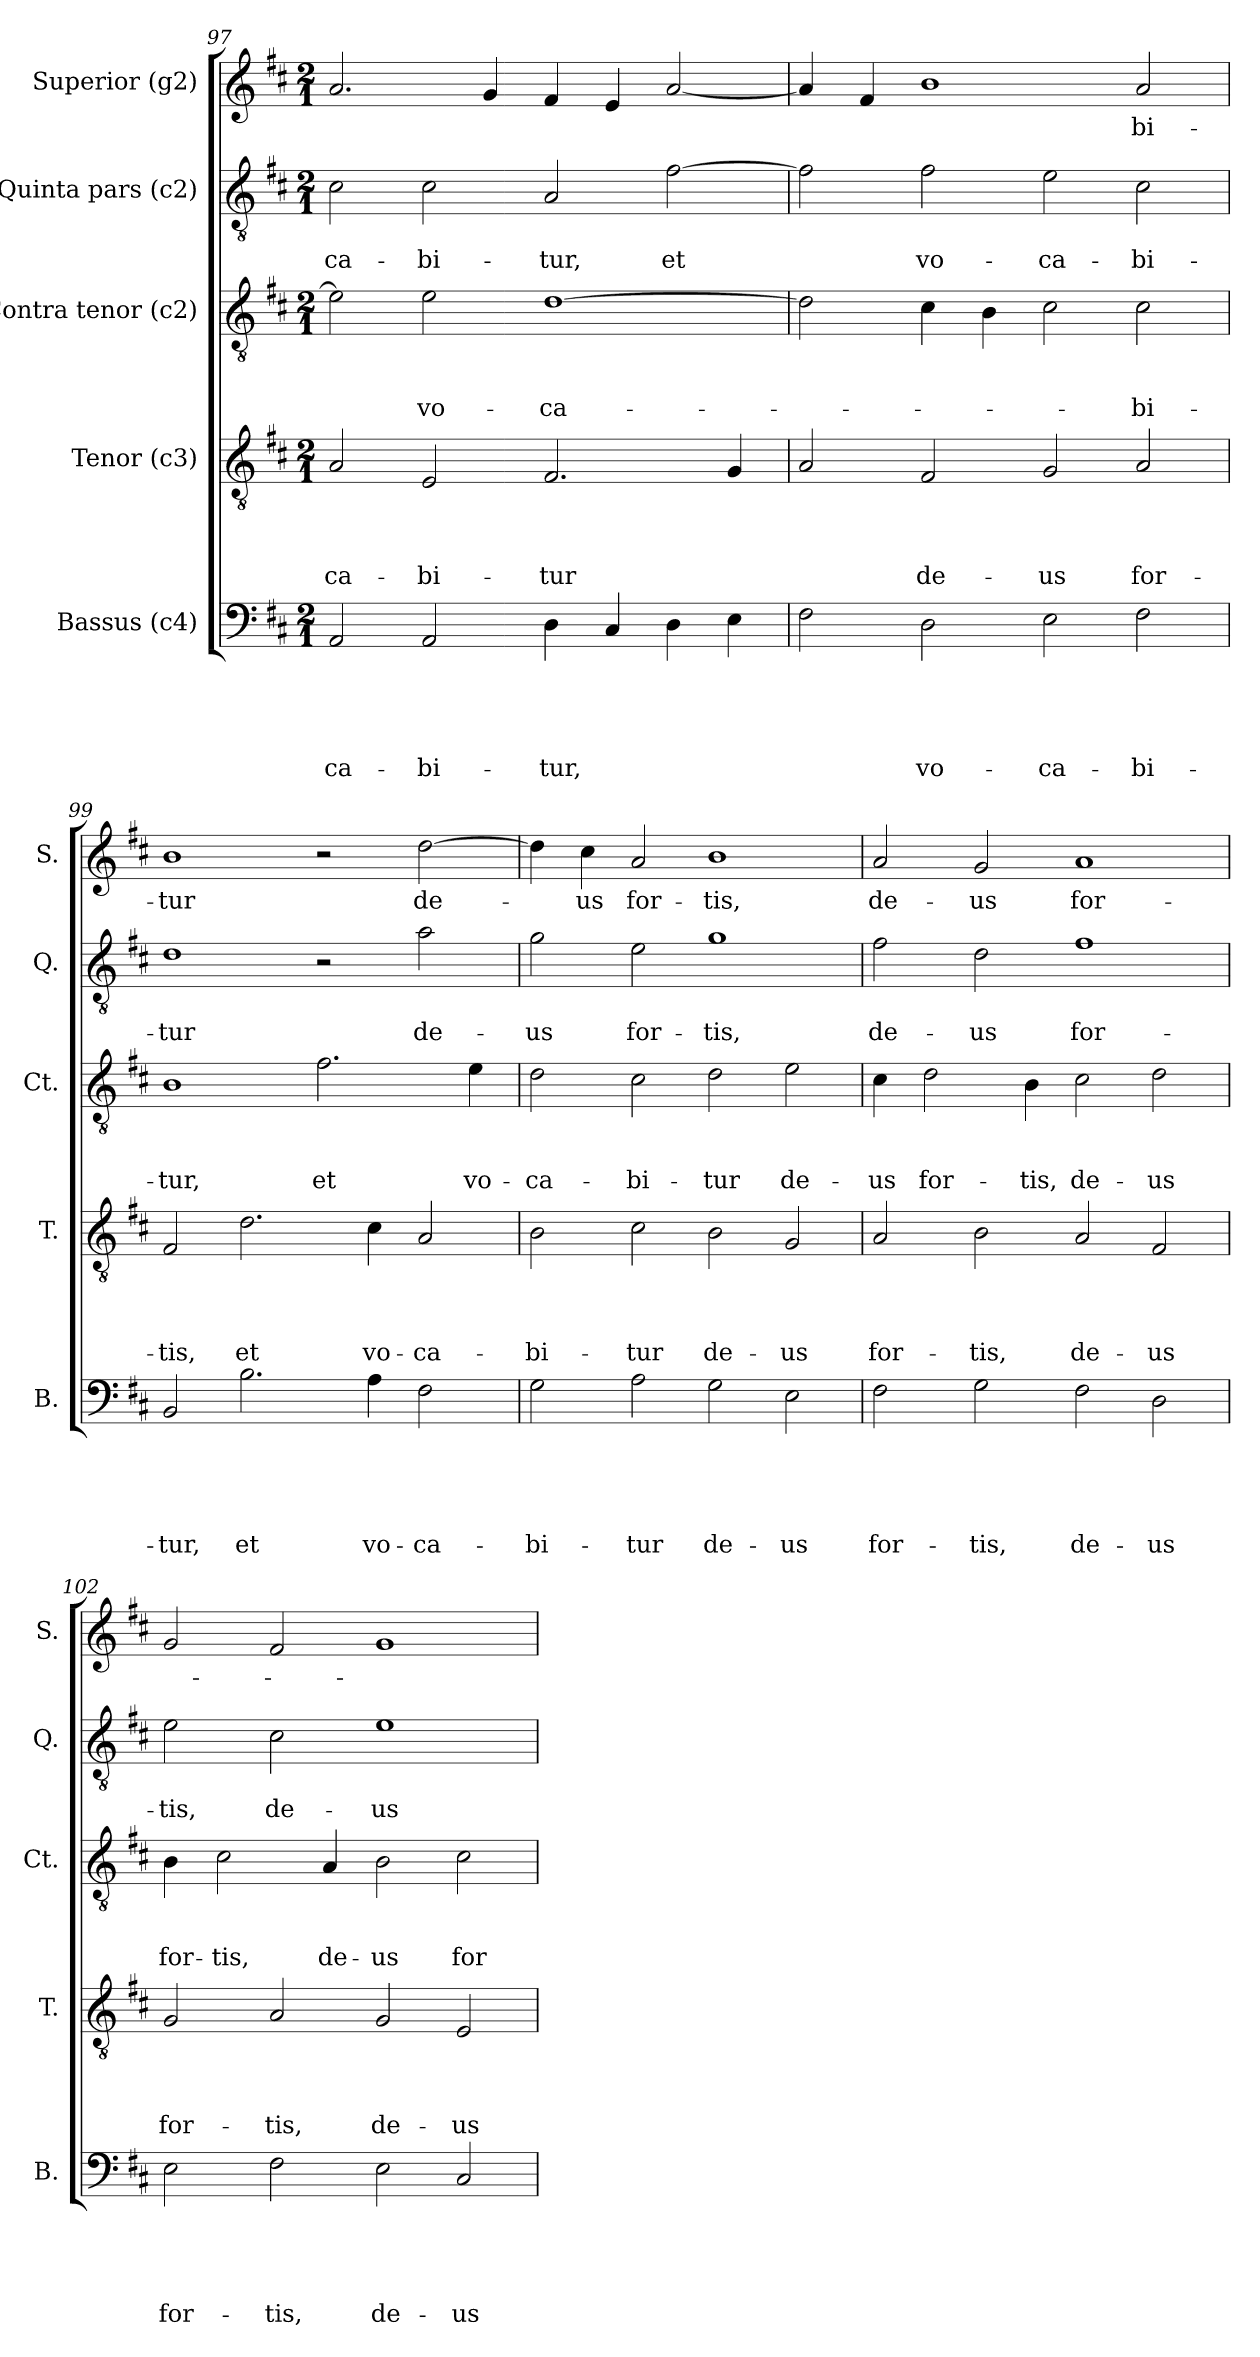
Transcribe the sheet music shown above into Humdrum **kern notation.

**kern	**text	**text	**text	**text	**text	**kern	**text	**text	**text	**text	**kern	**text	**text	**text	**kern	**text	**text	**kern	**text
*part5	*part5	*part5	*part5	*part5	*part5	*part4	*part4	*part4	*part4	*part4	*part3	*part3	*part3	*part3	*part2	*part2	*part2	*part1	*part1
*staff5	*staff5	*staff5	*staff5	*staff5	*staff5	*staff4	*staff4	*staff4	*staff4	*staff4	*staff3	*staff3	*staff3	*staff3	*staff2	*staff2	*staff2	*staff1	*staff1
*I"Bassus (c4)	*	*	*	*	*	*I"Tenor (c3)	*	*	*	*	*I"Contra tenor (c2)	*	*	*	*I"Quinta pars (c2)	*	*	*I"Superior (g2)	*
*I'B.	*	*	*	*	*	*I'T.	*	*	*	*	*I'Ct.	*	*	*	*I'Q.	*	*	*I'S.	*
*clefF4	*	*	*	*	*	*clefGv2	*	*	*	*	*clefGv2	*	*	*	*clefGv2	*	*	*clefG2	*
*k[f#c#]	*	*	*	*	*	*k[f#c#]	*	*	*	*	*k[f#c#]	*	*	*	*k[f#c#]	*	*	*k[f#c#]	*
*D:	*	*	*	*	*	*D:	*	*	*	*	*D:	*	*	*	*D:	*	*	*D:	*
*M2/1	*	*	*	*	*	*M2/1	*	*	*	*	*M2/1	*	*	*	*M2/1	*	*	*M2/1	*
=97	=97	=97	=97	=97	=97	=97	=97	=97	=97	=97	=97	=97	=97	=97	=97	=97	=97	=97	=97
!	!	!	!	!	!LO:LY:b	!	!	!	!	!LO:LY:b	!	!	!	!	!	!	!LO:LY:b	!	!
2AA/	.	.	.	.	-ca-	2A/	.	.	.	-ca-	2e\]	.	.	.	2c#\	.	-ca-	2.a/	.
!	!	!	!	!	!LO:LY:b	!	!	!	!	!LO:LY:b	!	!	!	!LO:LY:b	!	!	!LO:LY:b	!	!
2AA/	.	.	.	.	-bi-	2E/	.	.	.	-bi-	2e\	.	.	vo-	2c#\	.	-bi-	.	.
.	.	.	.	.	.	.	.	.	.	.	.	.	.	.	.	.	.	4g/	.
!	!	!	!	!	!LO:LY:b	!	!	!	!	!LO:LY:b	!	!	!	!LO:LY:b	!	!	!LO:LY:b	!	!
4D\	.	.	.	.	-tur,	2.F#/	.	.	.	-tur	[>1d	.	.	-ca-	2A/	.	-tur,	4f#/	.
4C#/	.	.	.	.	.	.	.	.	.	.	.	.	.	.	.	.	.	4e/	.
!	!	!	!	!	!	!	!	!	!	!	!	!	!	!	!	!	!LO:LY:b	!	!
4D\	.	.	.	.	.	.	.	.	.	.	.	.	.	.	[>2f#\	.	et	[>2a/	.
4E\	.	.	.	.	.	4G/	.	.	.	.	.	.	.	.	.	.	.	.	.
!!LO:PB:g=z
=98	=98	=98	=98	=98	=98	=98	=98	=98	=98	=98	=98	=98	=98	=98	=98	=98	=98	=98	=98
2F#\	.	.	.	.	.	2A/	.	.	.	.	2d\]	.	.	.	2f#\]	.	.	4a/]	.
.	.	.	.	.	.	.	.	.	.	.	.	.	.	.	.	.	.	4f#/	.
!	!	!	!	!	!LO:LY:b	!	!	!	!	!LO:LY:b	!	!	!	!	!	!	!LO:LY:b	!	!
2D\	.	.	.	.	vo-	2F#/	.	.	.	de-	4c#\	.	.	.	2f#\	.	vo-	1b	.
.	.	.	.	.	.	.	.	.	.	.	4B\	.	.	.	.	.	.	.	.
!	!	!	!	!	!LO:LY:b	!	!	!	!	!LO:LY:b	!	!	!	!	!	!	!LO:LY:b	!	!
2E\	.	.	.	.	-ca-	2G/	.	.	.	-us	2c#\	.	.	.	2e\	.	-ca-	.	.
!	!	!	!	!	!LO:LY:b	!	!	!	!	!LO:LY:b	!	!	!	!LO:LY:b	!	!	!LO:LY:b	!	!LO:LY:b
2F#\	.	.	.	.	-bi-	2A/	.	.	.	for-	2c#\	.	.	-bi-	2c#\	.	-bi-	2a/	-bi-
=99	=99	=99	=99	=99	=99	=99	=99	=99	=99	=99	=99	=99	=99	=99	=99	=99	=99	=99	=99
!	!	!	!	!	!LO:LY:b	!	!	!	!	!LO:LY:b	!	!	!	!LO:LY:b	!	!	!LO:LY:b	!	!LO:LY:b
2BB/	.	.	.	.	-tur,	2F#/	.	.	.	-tis,	1B	.	.	-tur,	1d	.	-tur	1b	-tur
!	!	!	!	!	!LO:LY:b	!	!	!	!	!LO:LY:b	!	!	!	!	!	!	!	!	!
2.B\	.	.	.	.	et	2.d\	.	.	.	et	.	.	.	.	.	.	.	.	.
!	!	!	!	!	!	!	!	!	!	!	!	!	!	!LO:LY:b	!	!	!	!	!
.	.	.	.	.	.	.	.	.	.	.	2.f#\	.	.	et	2r	.	.	2r	.
!	!	!	!	!	!LO:LY:b	!	!	!	!	!LO:LY:b	!	!	!	!	!	!	!	!	!
4A\	.	.	.	.	vo-	4c#\	.	.	.	vo-	.	.	.	.	.	.	.	.	.
!	!	!	!	!	!LO:LY:b	!	!	!	!	!LO:LY:b	!	!	!	!	!	!	!LO:LY:b	!	!LO:LY:b
2F#\	.	.	.	.	-ca-	2A/	.	.	.	-ca-	.	.	.	.	2a\	.	de-	[>2dd\	de-
!	!	!	!	!	!	!	!	!	!	!	!	!	!	!LO:LY:b	!	!	!	!	!
.	.	.	.	.	.	.	.	.	.	.	4e\	.	.	vo-	.	.	.	.	.
=100	=100	=100	=100	=100	=100	=100	=100	=100	=100	=100	=100	=100	=100	=100	=100	=100	=100	=100	=100
!	!	!	!	!	!LO:LY:b	!	!	!	!	!LO:LY:b	!	!	!	!LO:LY:b	!	!	!LO:LY:b	!	!
2G\	.	.	.	.	-bi-	2B\	.	.	.	-bi-	2d\	.	.	-ca-	2g\	.	-us	4dd\]	.
!	!	!	!	!	!	!	!	!	!	!	!	!	!	!	!	!	!	!	!LO:LY:b
.	.	.	.	.	.	.	.	.	.	.	.	.	.	.	.	.	.	4cc#\	-us
!	!	!	!	!	!LO:LY:b	!	!	!	!	!LO:LY:b	!	!	!	!LO:LY:b	!	!	!LO:LY:b	!	!LO:LY:b
2A\	.	.	.	.	-tur	2c#\	.	.	.	-tur	2c#\	.	.	-bi-	2e\	.	for-	2a/	for-
!	!	!	!	!	!LO:LY:b	!	!	!	!	!LO:LY:b	!	!	!	!LO:LY:b	!	!	!LO:LY:b	!	!LO:LY:b
2G\	.	.	.	.	de-	2B\	.	.	.	de-	2d\	.	.	-tur	1g	.	-tis,	1b	-tis,
!	!	!	!	!	!LO:LY:b	!	!	!	!	!LO:LY:b	!	!	!	!LO:LY:b	!	!	!	!	!
2E\	.	.	.	.	-us	2G/	.	.	.	-us	2e\	.	.	de-	.	.	.	.	.
!!LO:LB:g=z
=101	=101	=101	=101	=101	=101	=101	=101	=101	=101	=101	=101	=101	=101	=101	=101	=101	=101	=101	=101
!	!	!	!	!	!LO:LY:b	!	!	!	!	!LO:LY:b	!	!	!	!LO:LY:b	!	!	!LO:LY:b	!	!LO:LY:b
2F#\	.	.	.	.	for-	2A/	.	.	.	for-	4c#\	.	.	-us	2f#\	.	de-	2a/	de-
!	!	!	!	!	!	!	!	!	!	!	!	!	!	!LO:LY:b	!	!	!	!	!
.	.	.	.	.	.	.	.	.	.	.	2d\	.	.	for-	.	.	.	.	.
!	!	!	!	!	!LO:LY:b	!	!	!	!	!LO:LY:b	!	!	!	!	!	!	!LO:LY:b	!	!LO:LY:b
2G\	.	.	.	.	-tis,	2B\	.	.	.	-tis,	.	.	.	.	2d\	.	-us	2g/	-us
!	!	!	!	!	!	!	!	!	!	!	!	!	!	!LO:LY:b	!	!	!	!	!
.	.	.	.	.	.	.	.	.	.	.	4B\	.	.	-tis,	.	.	.	.	.
!	!	!	!	!	!LO:LY:b	!	!	!	!	!LO:LY:b	!	!	!	!LO:LY:b	!	!	!LO:LY:b	!	!LO:LY:b
2F#\	.	.	.	.	de-	2A/	.	.	.	de-	2c#\	.	.	de-	1f#	.	for-	1a	for-
!	!	!	!	!	!LO:LY:b	!	!	!	!	!LO:LY:b	!	!	!	!LO:LY:b	!	!	!	!	!
2D\	.	.	.	.	-us	2F#/	.	.	.	-us	2d\	.	.	-us	.	.	.	.	.
=102	=102	=102	=102	=102	=102	=102	=102	=102	=102	=102	=102	=102	=102	=102	=102	=102	=102	=102	=102
!	!	!	!	!	!LO:LY:b	!	!	!	!	!LO:LY:b	!	!	!	!LO:LY:b	!	!	!LO:LY:b	!	!
2E\	.	.	.	.	for-	2G/	.	.	.	for-	4B\	.	.	for-	2e\	.	-tis,	2g/	.
!	!	!	!	!	!	!	!	!	!	!	!	!	!	!LO:LY:b:rj	!	!	!	!	!
.	.	.	.	.	.	.	.	.	.	.	2c#\	.	.	-tis,	.	.	.	.	.
!	!	!	!	!	!LO:LY:b	!	!	!	!	!LO:LY:b	!	!	!	!	!	!	!LO:LY:b	!	!
2F#\	.	.	.	.	-tis,	2A/	.	.	.	-tis,	.	.	.	.	2c#\	.	de-	2f#/	.
!	!	!	!	!	!	!	!	!	!	!	!	!	!	!LO:LY:b	!	!	!	!	!
.	.	.	.	.	.	.	.	.	.	.	4A/	.	.	de-	.	.	.	.	.
!	!	!	!	!	!LO:LY:b	!	!	!	!	!LO:LY:b	!	!	!	!LO:LY:b	!	!	!LO:LY:b	!	!
2E\	.	.	.	.	de-	2G/	.	.	.	de-	2B\	.	.	-us	1e	.	-us	1g	.
!	!	!	!	!	!LO:LY:b	!	!	!	!	!LO:LY:b	!	!	!	!LO:LY:b	!	!	!	!	!
2C#/	.	.	.	.	-us	2E/	.	.	.	-us	2c#\	.	.	for-	.	.	.	.	.
=	=	=	=	=	=	=	=	=	=	=	=	=	=	=	=	=	=	=	=
*-	*-	*-	*-	*-	*-	*-	*-	*-	*-	*-	*-	*-	*-	*-	*-	*-	*-	*-	*-
